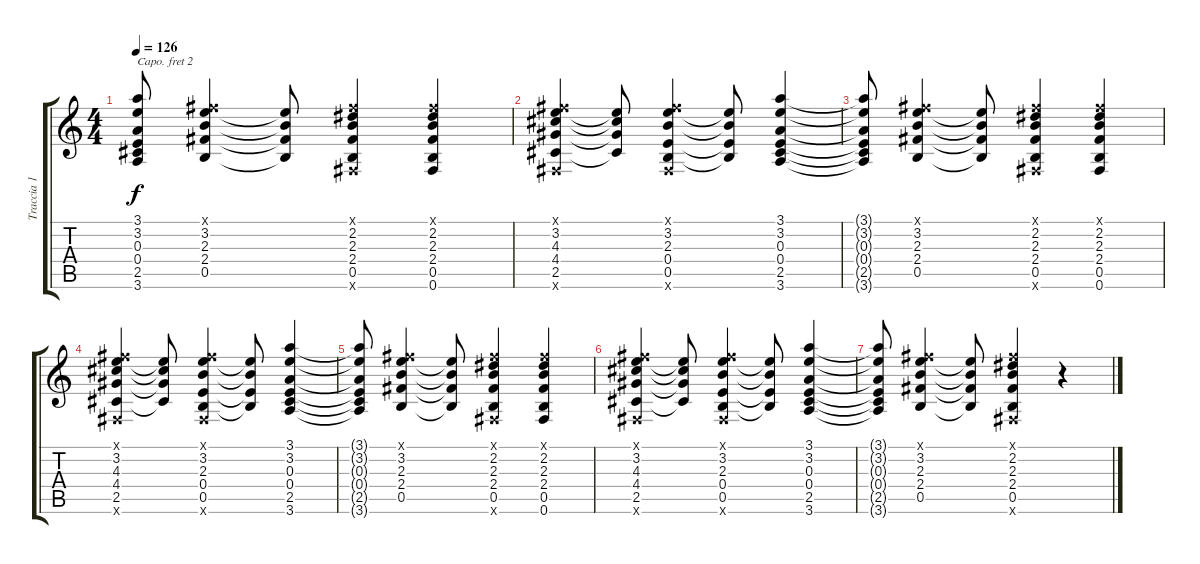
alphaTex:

\track ("Traccia 1" "Traccia 1") {instrument acousticguitarnylon}
\staff {score tabs}
\capo 2
\tuning (E4 B3 G3 D3 A2 E2) {hide}
\ts (4 4)
\tempo 126
\clef g2
\ks c
(3.1{t} 3.2{t} 0.3{t} 0.4{t} 2.5{t} 3.6{t}).8{dy f} (0.1{x} 3.2 2.3 2.4 0.5).4 (3.2{t} 2.3{t} 2.4{t} 0.5{t}).8 (0.1{x} 2.2 2.3 2.4 0.5 0.6{x}).4 (0.1{x} 2.2 2.3 2.4 0.5 0.6).4 |
(0.1{x} 3.2 4.3 4.4 2.5 0.6{x}).4 (3.2{t} 4.3{t} 4.4{t} 2.5{t}).8 (0.1{x} 3.2 2.3 0.4 0.5 0.6{x}).4 (3.2{t} 2.3{t} 0.4{t} 0.5{t}).8 (3.1 3.2 0.3 0.4 2.5 3.6).4 |
(3.1{t} 3.2{t} 0.3{t} 0.4{t} 2.5{t} 3.6{t}).8 (0.1{x} 3.2 2.3 2.4 0.5).4 (3.2{t} 2.3{t} 2.4{t} 0.5{t}).8 (0.1{x} 2.2 2.3 2.4 0.5 0.6{x}).4 (0.1{x} 2.2 2.3 2.4 0.5 0.6).4 |
(0.1{x} 3.2 4.3 4.4 2.5 0.6{x}).4 (3.2{t} 4.3{t} 4.4{t} 2.5{t}).8 (0.1{x} 3.2 2.3 0.4 0.5 0.6{x}).4 (3.2{t} 2.3{t} 0.4{t} 0.5{t}).8 (3.1 3.2 0.3 0.4 2.5 3.6).4 |
(3.1{t} 3.2{t} 0.3{t} 0.4{t} 2.5{t} 3.6{t}).8 (0.1{x} 3.2 2.3 2.4 0.5).4 (3.2{t} 2.3{t} 2.4{t} 0.5{t}).8 (0.1{x} 2.2 2.3 2.4 0.5 0.6{x}).4 (0.1{x} 2.2 2.3 2.4 0.5 0.6).4 |
(0.1{x} 3.2 4.3 4.4 2.5 0.6{x}).4 (3.2{t} 4.3{t} 4.4{t} 2.5{t}).8 (0.1{x} 3.2 2.3 0.4 0.5 0.6{x}).4 (3.2{t} 2.3{t} 0.4{t} 0.5{t}).8 (3.1 3.2 0.3 0.4 2.5 3.6).4 |
(3.1{t} 3.2{t} 0.3{t} 0.4{t} 2.5{t} 3.6{t}).8 (0.1{x} 3.2 2.3 2.4 0.5).4 (3.2{t} 2.3{t} 2.4{t} 0.5{t}).8 (0.1{x} 2.2 2.3 2.4 0.5 0.6{x}).4 r.4
